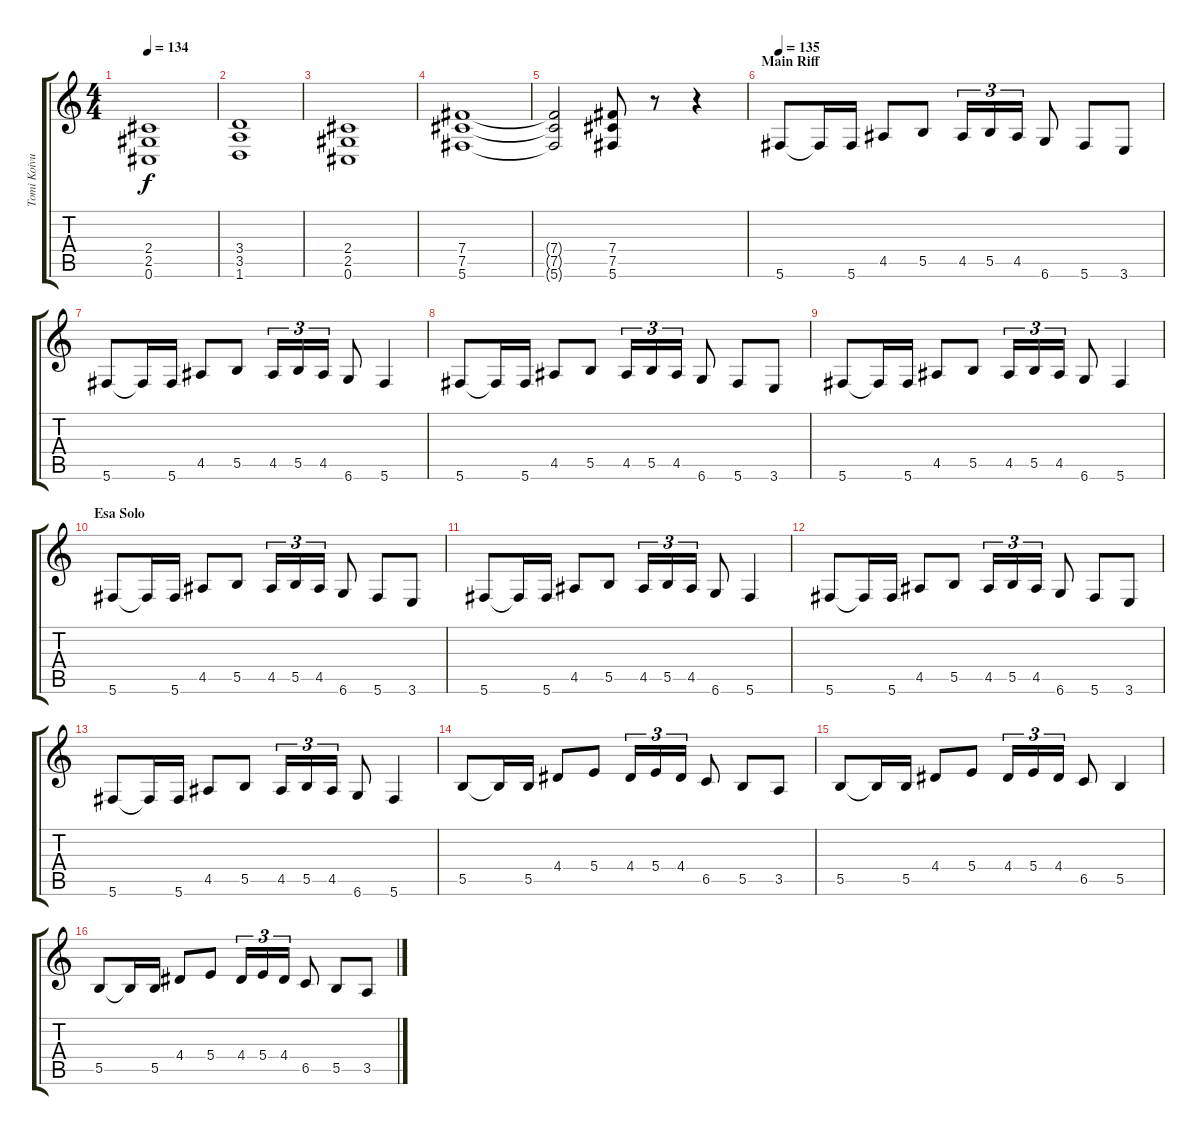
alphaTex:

\track ("Tomi Koivusaari" "Tomi Koivu") {instrument distortionguitar}
\staff {score tabs}
\tuning (Db4 Ab3 E3 B2 Gb2 Db2) {hide}
\ts (4 4)
\tempo 134
\clef g2
\ks c
(2.4 2.5 0.6).1{dy f} |
(3.4 3.5 1.6).1 |
(2.4 2.5 0.6).1 |
(7.4 7.5 5.6).1 |
(7.4{t} 7.5{t} 5.6{t}).2 (7.4 7.5 5.6).8 r.8 r.4 |
\section ("" "Main Riff")
\tempo 135
5.6.8{volume 16} 5.6{t}.16 5.6.16 4.5.8 5.5.8 4.5.16{tu (3 2)} 5.5.16{tu (3 2)} 4.5.16{tu (3 2)} 6.6.8 5.6.8 3.6.8 |
5.6.8 5.6{t}.16 5.6.16 4.5.8 5.5.8 4.5.16{tu (3 2)} 5.5.16{tu (3 2)} 4.5.16{tu (3 2)} 6.6.8 5.6.4 |
5.6.8 5.6{t}.16 5.6.16 4.5.8 5.5.8 4.5.16{tu (3 2)} 5.5.16{tu (3 2)} 4.5.16{tu (3 2)} 6.6.8 5.6.8 3.6.8 |
5.6.8 5.6{t}.16 5.6.16 4.5.8 5.5.8 4.5.16{tu (3 2)} 5.5.16{tu (3 2)} 4.5.16{tu (3 2)} 6.6.8 5.6.4 |
\section ("" "Esa Solo")
5.6.8{volume 14} 5.6{t}.16 5.6.16 4.5.8 5.5.8 4.5.16{tu (3 2)} 5.5.16{tu (3 2)} 4.5.16{tu (3 2)} 6.6.8 5.6.8 3.6.8 |
5.6.8 5.6{t}.16 5.6.16 4.5.8 5.5.8 4.5.16{tu (3 2)} 5.5.16{tu (3 2)} 4.5.16{tu (3 2)} 6.6.8 5.6.4 |
5.6.8 5.6{t}.16 5.6.16 4.5.8 5.5.8 4.5.16{tu (3 2)} 5.5.16{tu (3 2)} 4.5.16{tu (3 2)} 6.6.8 5.6.8 3.6.8 |
5.6.8 5.6{t}.16 5.6.16 4.5.8 5.5.8 4.5.16{tu (3 2)} 5.5.16{tu (3 2)} 4.5.16{tu (3 2)} 6.6.8 5.6.4 |
5.5.8 5.5{t}.16 5.5.16 4.4.8 5.4.8 4.4.16{tu (3 2)} 5.4.16{tu (3 2)} 4.4.16{tu (3 2)} 6.5.8 5.5.8 3.5.8 |
5.5.8 5.5{t}.16 5.5.16 4.4.8 5.4.8 4.4.16{tu (3 2)} 5.4.16{tu (3 2)} 4.4.16{tu (3 2)} 6.5.8 5.5.4 |
5.5.8 5.5{t}.16 5.5.16 4.4.8 5.4.8 4.4.16{tu (3 2)} 5.4.16{tu (3 2)} 4.4.16{tu (3 2)} 6.5.8 5.5.8 3.5.8
